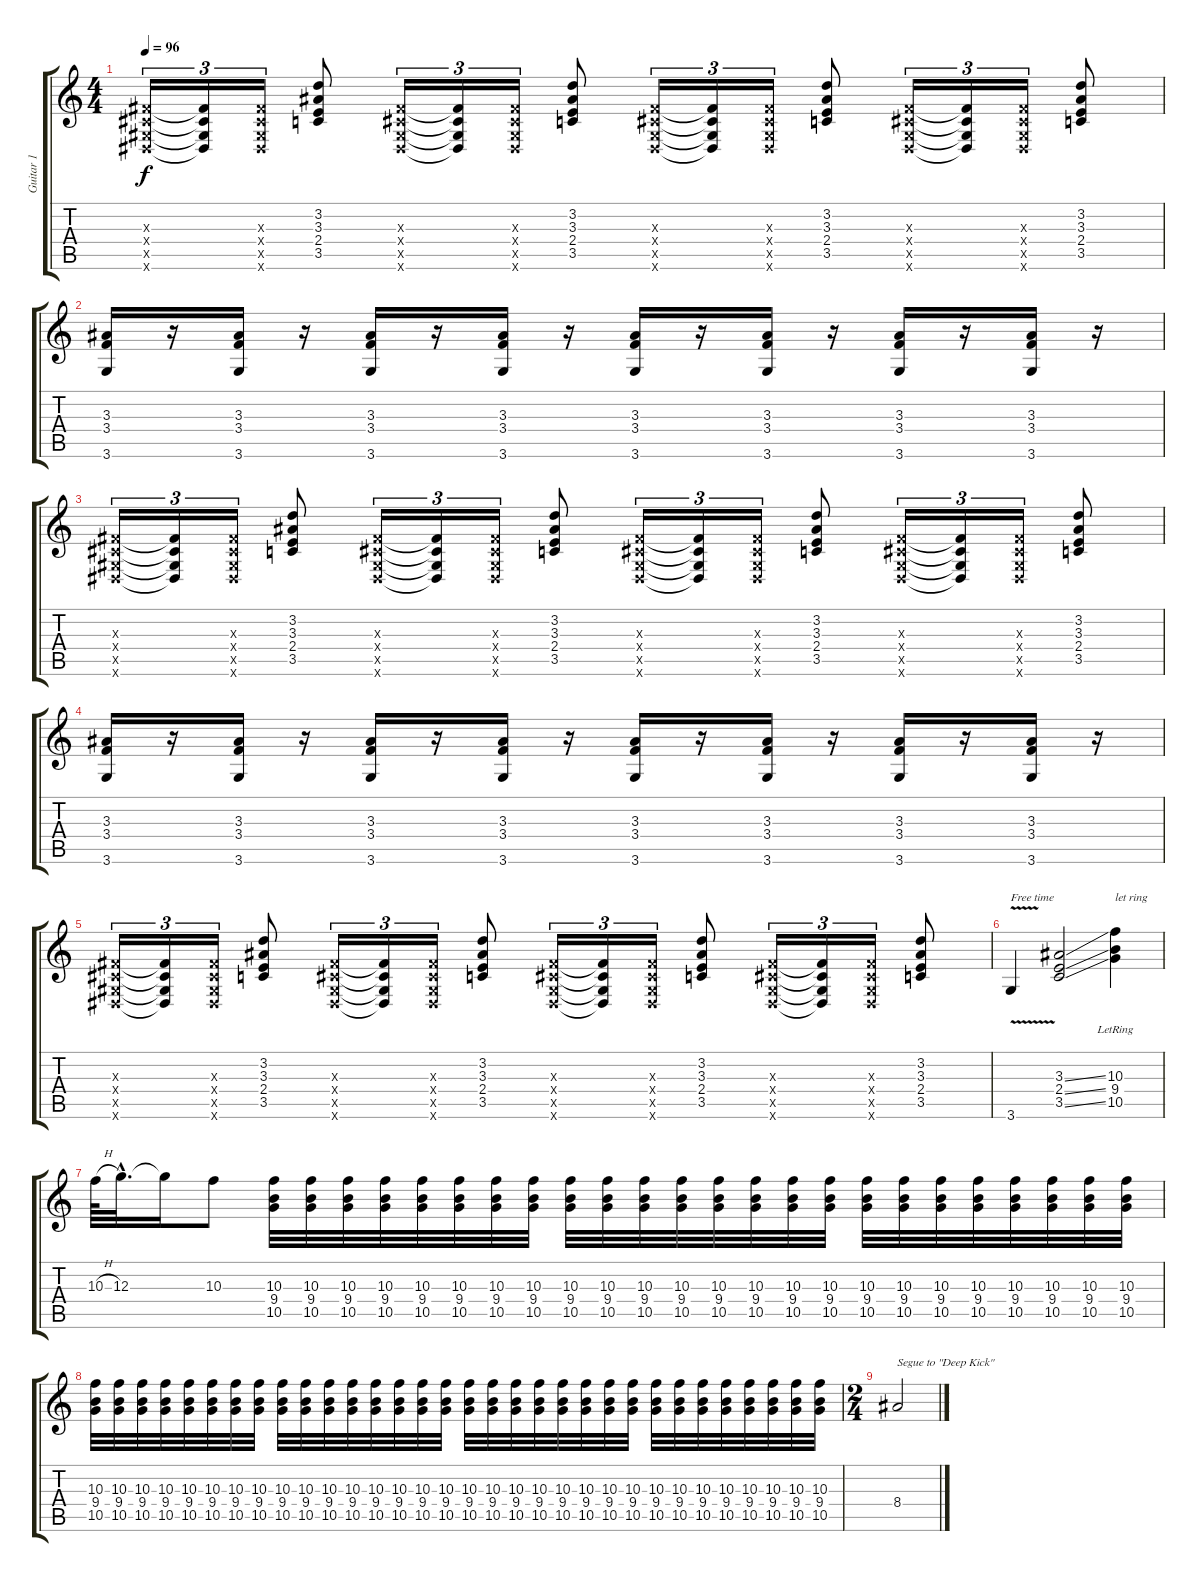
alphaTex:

\track ("Guitar 1" "Guitar 1") {instrument electricguitarclean}
\staff {score tabs}
\tuning (E4 B3 G3 D3 A2 E2) {hide}
\ts (4 4)
\tempo 96
\clef g2
\ks c
(-1.3{x} -1.4{x} -1.5{x} -1.6{x}).16{tu (3 2) dy f} (-1.3{t} -1.4{t} -1.5{t} -1.6{t}).16{tu (3 2)} (-1.3{x} -1.4{x} -1.5{x} -1.6{x}).16{tu (3 2)} (3.2 3.3 2.4 3.5).8 (-1.3{x} -1.4{x} -1.5{x} -1.6{x}).16{tu (3 2)} (-1.3{t} -1.4{t} -1.5{t} -1.6{t}).16{tu (3 2)} (-1.3{x} -1.4{x} -1.5{x} -1.6{x}).16{tu (3 2)} (3.2 3.3 2.4 3.5).8 (-1.3{x} -1.4{x} -1.5{x} -1.6{x}).16{tu (3 2)} (-1.3{t} -1.4{t} -1.5{t} -1.6{t}).16{tu (3 2)} (-1.3{x} -1.4{x} -1.5{x} -1.6{x}).16{tu (3 2)} (3.2 3.3 2.4 3.5).8 (-1.3{x} -1.4{x} -1.5{x} -1.6{x}).16{tu (3 2)} (-1.3{t} -1.4{t} -1.5{t} -1.6{t}).16{tu (3 2)} (-1.3{x} -1.4{x} -1.5{x} -1.6{x}).16{tu (3 2)} (3.2 3.3 2.4 3.5).8 |
(3.3 3.4 3.6).16 r.16 (3.3 3.4 3.6).16 r.16 (3.3 3.4 3.6).16 r.16 (3.3 3.4 3.6).16 r.16 (3.3 3.4 3.6).16 r.16 (3.3 3.4 3.6).16 r.16 (3.3 3.4 3.6).16 r.16 (3.3 3.4 3.6).16 r.16 |
(-1.3{x} -1.4{x} -1.5{x} -1.6{x}).16{tu (3 2)} (-1.3{t} -1.4{t} -1.5{t} -1.6{t}).16{tu (3 2)} (-1.3{x} -1.4{x} -1.5{x} -1.6{x}).16{tu (3 2)} (3.2 3.3 2.4 3.5).8 (-1.3{x} -1.4{x} -1.5{x} -1.6{x}).16{tu (3 2)} (-1.3{t} -1.4{t} -1.5{t} -1.6{t}).16{tu (3 2)} (-1.3{x} -1.4{x} -1.5{x} -1.6{x}).16{tu (3 2)} (3.2 3.3 2.4 3.5).8 (-1.3{x} -1.4{x} -1.5{x} -1.6{x}).16{tu (3 2)} (-1.3{t} -1.4{t} -1.5{t} -1.6{t}).16{tu (3 2)} (-1.3{x} -1.4{x} -1.5{x} -1.6{x}).16{tu (3 2)} (3.2 3.3 2.4 3.5).8 (-1.3{x} -1.4{x} -1.5{x} -1.6{x}).16{tu (3 2)} (-1.3{t} -1.4{t} -1.5{t} -1.6{t}).16{tu (3 2)} (-1.3{x} -1.4{x} -1.5{x} -1.6{x}).16{tu (3 2)} (3.2 3.3 2.4 3.5).8 |
(3.3 3.4 3.6).16 r.16 (3.3 3.4 3.6).16 r.16 (3.3 3.4 3.6).16 r.16 (3.3 3.4 3.6).16 r.16 (3.3 3.4 3.6).16 r.16 (3.3 3.4 3.6).16 r.16 (3.3 3.4 3.6).16 r.16 (3.3 3.4 3.6).16 r.16 |
(-1.3{x} -1.4{x} -1.5{x} -1.6{x}).16{tu (3 2)} (-1.3{t} -1.4{t} -1.5{t} -1.6{t}).16{tu (3 2)} (-1.3{x} -1.4{x} -1.5{x} -1.6{x}).16{tu (3 2)} (3.2 3.3 2.4 3.5).8 (-1.3{x} -1.4{x} -1.5{x} -1.6{x}).16{tu (3 2)} (-1.3{t} -1.4{t} -1.5{t} -1.6{t}).16{tu (3 2)} (-1.3{x} -1.4{x} -1.5{x} -1.6{x}).16{tu (3 2)} (3.2 3.3 2.4 3.5).8 (-1.3{x} -1.4{x} -1.5{x} -1.6{x}).16{tu (3 2)} (-1.3{t} -1.4{t} -1.5{t} -1.6{t}).16{tu (3 2)} (-1.3{x} -1.4{x} -1.5{x} -1.6{x}).16{tu (3 2)} (3.2 3.3 2.4 3.5).8 (-1.3{x} -1.4{x} -1.5{x} -1.6{x}).16{tu (3 2)} (-1.3{t} -1.4{t} -1.5{t} -1.6{t}).16{tu (3 2)} (-1.3{x} -1.4{x} -1.5{x} -1.6{x}).16{tu (3 2)} (3.2 3.3 2.4 3.5).8 |
3.6{v}.4{txt "Free time"} (3.3{ss} 2.4{ss} 3.5{ss}).2 (10.3 9.4{lr} 10.5{lr}).4{txt "let ring"} |
10.3{h}.64 12.3{hac}.32{d} 12.3{t}.16 10.3.8 (10.3 9.4 10.5).32 (10.3 9.4 10.5).32 (10.3 9.4 10.5).32 (10.3 9.4 10.5).32 (10.3 9.4 10.5).32 (10.3 9.4 10.5).32 (10.3 9.4 10.5).32 (10.3 9.4 10.5).32 (10.3 9.4 10.5).32 (10.3 9.4 10.5).32 (10.3 9.4 10.5).32 (10.3 9.4 10.5).32 (10.3 9.4 10.5).32 (10.3 9.4 10.5).32 (10.3 9.4 10.5).32 (10.3 9.4 10.5).32 (10.3 9.4 10.5).32 (10.3 9.4 10.5).32 (10.3 9.4 10.5).32 (10.3 9.4 10.5).32 (10.3 9.4 10.5).32 (10.3 9.4 10.5).32 (10.3 9.4 10.5).32 (10.3 9.4 10.5).32 |
(10.3 9.4 10.5).32 (10.3 9.4 10.5).32 (10.3 9.4 10.5).32 (10.3 9.4 10.5).32 (10.3 9.4 10.5).32 (10.3 9.4 10.5).32 (10.3 9.4 10.5).32 (10.3 9.4 10.5).32 (10.3 9.4 10.5).32 (10.3 9.4 10.5).32 (10.3 9.4 10.5).32 (10.3 9.4 10.5).32 (10.3 9.4 10.5).32 (10.3 9.4 10.5).32 (10.3 9.4 10.5).32 (10.3 9.4 10.5).32 (10.3 9.4 10.5).32 (10.3 9.4 10.5).32 (10.3 9.4 10.5).32 (10.3 9.4 10.5).32 (10.3 9.4 10.5).32 (10.3 9.4 10.5).32 (10.3 9.4 10.5).32 (10.3 9.4 10.5).32 (10.3 9.4 10.5).32 (10.3 9.4 10.5).32 (10.3 9.4 10.5).32 (10.3 9.4 10.5).32 (10.3 9.4 10.5).32 (10.3 9.4 10.5).32 (10.3 9.4 10.5).32 (10.3 9.4 10.5).32 |
\ts (2 4)
8.4.2{txt "Segue to \"Deep Kick\""}
